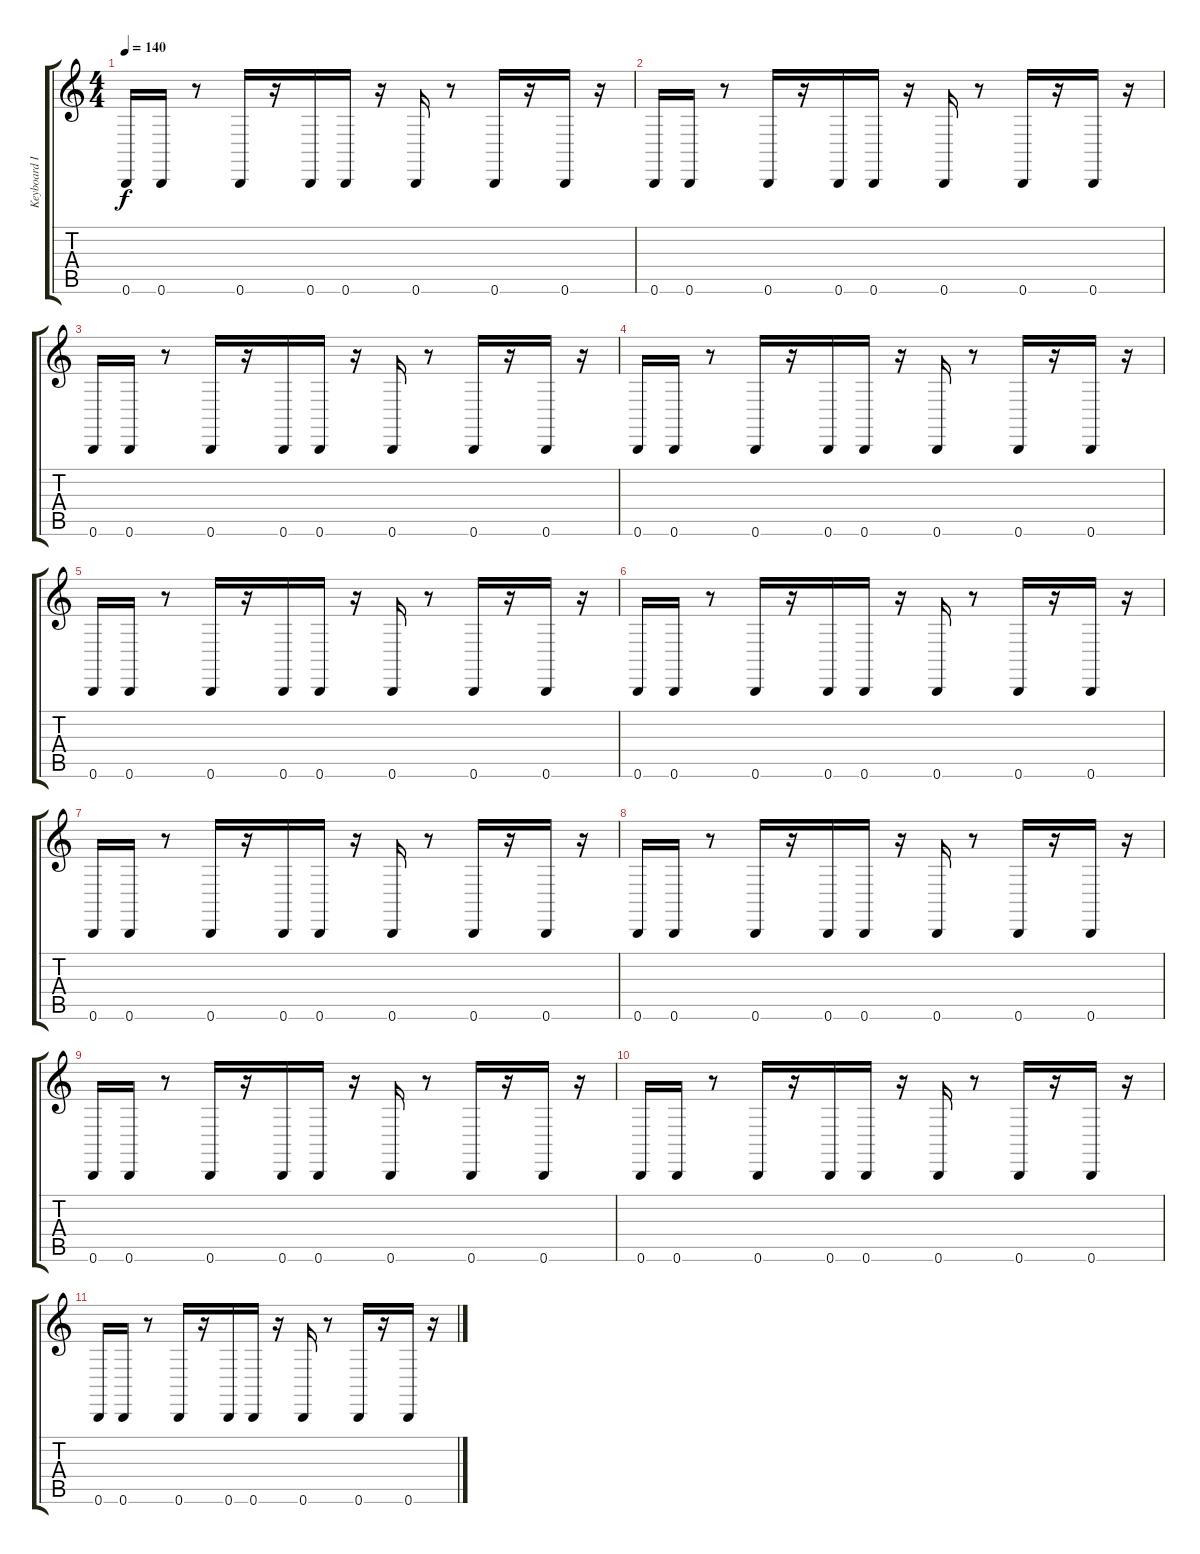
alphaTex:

\track ("Keyboard III" "Keyboard I") {instrument lead8bassandlead}
\staff {score tabs}
\tuning (Db4 Ab3 E3 B2 Gb2 B1) {hide}
\ts (4 4)
\tempo 140
\clef g2
\ks c
0.6.16{dy f} 0.6.16 r.8 0.6.16 r.16 0.6.16 0.6.16 r.16 0.6.16 r.8 0.6.16 r.16 0.6.16 r.16 |
0.6.16 0.6.16 r.8 0.6.16 r.16 0.6.16 0.6.16 r.16 0.6.16 r.8 0.6.16 r.16 0.6.16 r.16 |
0.6.16 0.6.16 r.8 0.6.16 r.16 0.6.16 0.6.16 r.16 0.6.16 r.8 0.6.16 r.16 0.6.16 r.16 |
0.6.16 0.6.16 r.8 0.6.16 r.16 0.6.16 0.6.16 r.16 0.6.16 r.8 0.6.16 r.16 0.6.16 r.16 |
0.6.16 0.6.16 r.8 0.6.16 r.16 0.6.16 0.6.16 r.16 0.6.16 r.8 0.6.16 r.16 0.6.16 r.16 |
0.6.16 0.6.16 r.8 0.6.16 r.16 0.6.16 0.6.16 r.16 0.6.16 r.8 0.6.16 r.16 0.6.16 r.16 |
0.6.16 0.6.16 r.8 0.6.16 r.16 0.6.16 0.6.16 r.16 0.6.16 r.8 0.6.16 r.16 0.6.16 r.16 |
0.6.16 0.6.16 r.8 0.6.16 r.16 0.6.16 0.6.16 r.16 0.6.16 r.8 0.6.16 r.16 0.6.16 r.16 |
0.6.16 0.6.16 r.8 0.6.16 r.16 0.6.16 0.6.16 r.16 0.6.16 r.8 0.6.16 r.16 0.6.16 r.16 |
0.6.16 0.6.16 r.8 0.6.16 r.16 0.6.16 0.6.16 r.16 0.6.16 r.8 0.6.16 r.16 0.6.16 r.16 |
0.6.16 0.6.16 r.8 0.6.16 r.16 0.6.16 0.6.16 r.16 0.6.16 r.8 0.6.16 r.16 0.6.16 r.16
